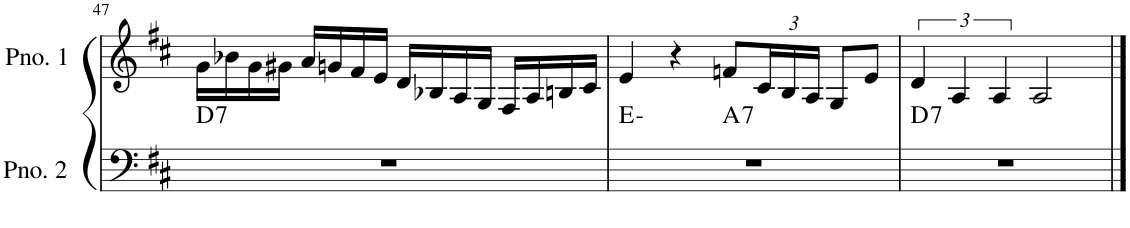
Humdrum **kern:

**kern	**harte	**kern
*part2	*part2	*part1
*staff2	*	*staff1
*I"ピアノ 2	*	*I"ピアノ 1
!!LO:PB:g=z
*clefF4	*	*clefG2
*k[f#c#]	*	*k[f#c#]
*M4/4	*	*M4/4
=47	=47	=47
!	!LO:H:kt=7	!
1r	D:7	16g\LL
.	.	16b-X\
.	.	16g\
.	.	16g#X\JJ
.	.	16a/LL
.	.	16gn/
.	.	16f#/
.	.	16e/JJ
.	.	16d/LL
.	.	16B-X/
.	.	16A/
.	.	16G/JJ
.	.	16F#/LL
.	.	16A/
.	.	16Bn/
.	.	16c#/JJ
=48	=48	=48
*^	*	*
1r	2ryy	E:min	4e/
.	.	.	4r
!	!	!LO:H:kt=7	!
.	2ryy	A:7	8fn/L
*	*	*	*Xbrackettup
.	.	.	24c#/L
.	.	.	24B/
.	.	.	24A/JJ
.	.	.	8G/L
.	.	.	8e/J
*v	*v	*	*
=49	=49	=49
*	*	*brackettup
*^	*	*
!	!	!LO:H:kt=7	!
*v	*v	*	*
1r	D:7	6d/
.	.	6A/
.	.	6A/
.	.	2A/
==	==	==
*-	*-	*-
